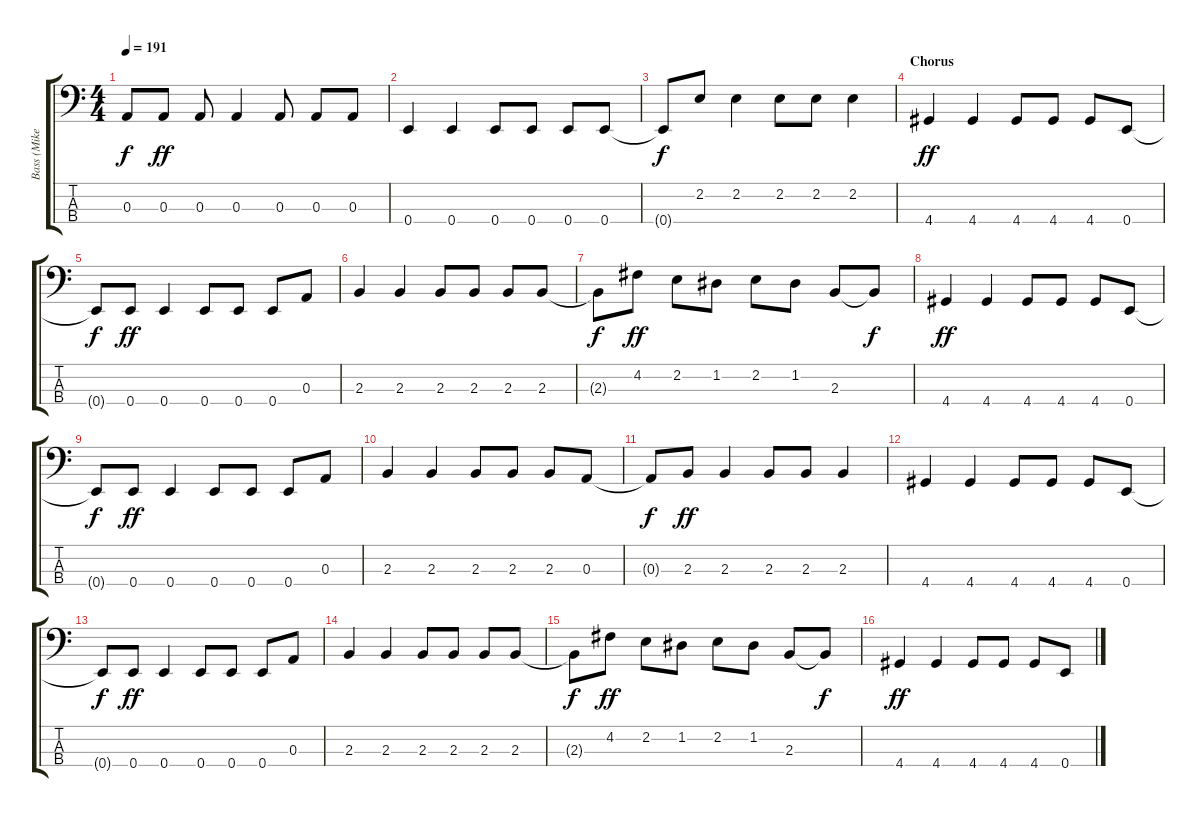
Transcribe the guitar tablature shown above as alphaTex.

\track ("Bass (Mike Dirnt)" "Bass (Mike") {instrument electricbasspick}
\staff {score tabs}
\tuning (G2 D2 A1 E1) {hide}
\ts (4 4)
\tempo 191
\clef f4
\ks c
0.3{t}.8{dy f} 0.3.8{dy ff} 0.3.8 0.3.4 0.3.8 0.3.8 0.3.8 |
0.4.4 0.4.4 0.4.8 0.4.8 0.4.8 0.4.8 |
0.4{t}.8{dy f} 2.2.8 2.2.4 2.2.8 2.2.8 2.2.4 |
\section ("" "Chorus")
4.4.4{dy ff} 4.4.4 4.4.8 4.4.8 4.4.8 0.4.8 |
0.4{t}.8{dy f} 0.4.8{dy ff} 0.4.4 0.4.8 0.4.8 0.4.8 0.3.8 |
2.3.4 2.3.4 2.3.8 2.3.8 2.3.8 2.3.8 |
2.3{t}.8{dy f} 4.2.8{dy ff} 2.2.8 1.2.8 2.2.8 1.2.8 2.3.8 2.3{t}.8{dy f} |
4.4.4{dy ff} 4.4.4 4.4.8 4.4.8 4.4.8 0.4.8 |
0.4{t}.8{dy f} 0.4.8{dy ff} 0.4.4 0.4.8 0.4.8 0.4.8 0.3.8 |
2.3.4 2.3.4 2.3.8 2.3.8 2.3.8 0.3.8 |
0.3{t}.8{dy f} 2.3.8{dy ff} 2.3.4 2.3.8 2.3.8 2.3.4 |
4.4.4 4.4.4 4.4.8 4.4.8 4.4.8 0.4.8 |
0.4{t}.8{dy f} 0.4.8{dy ff} 0.4.4 0.4.8 0.4.8 0.4.8 0.3.8 |
2.3.4 2.3.4 2.3.8 2.3.8 2.3.8 2.3.8 |
2.3{t}.8{dy f} 4.2.8{dy ff} 2.2.8 1.2.8 2.2.8 1.2.8 2.3.8 2.3{t}.8{dy f} |
4.4.4{dy ff} 4.4.4 4.4.8 4.4.8 4.4.8 0.4.8
